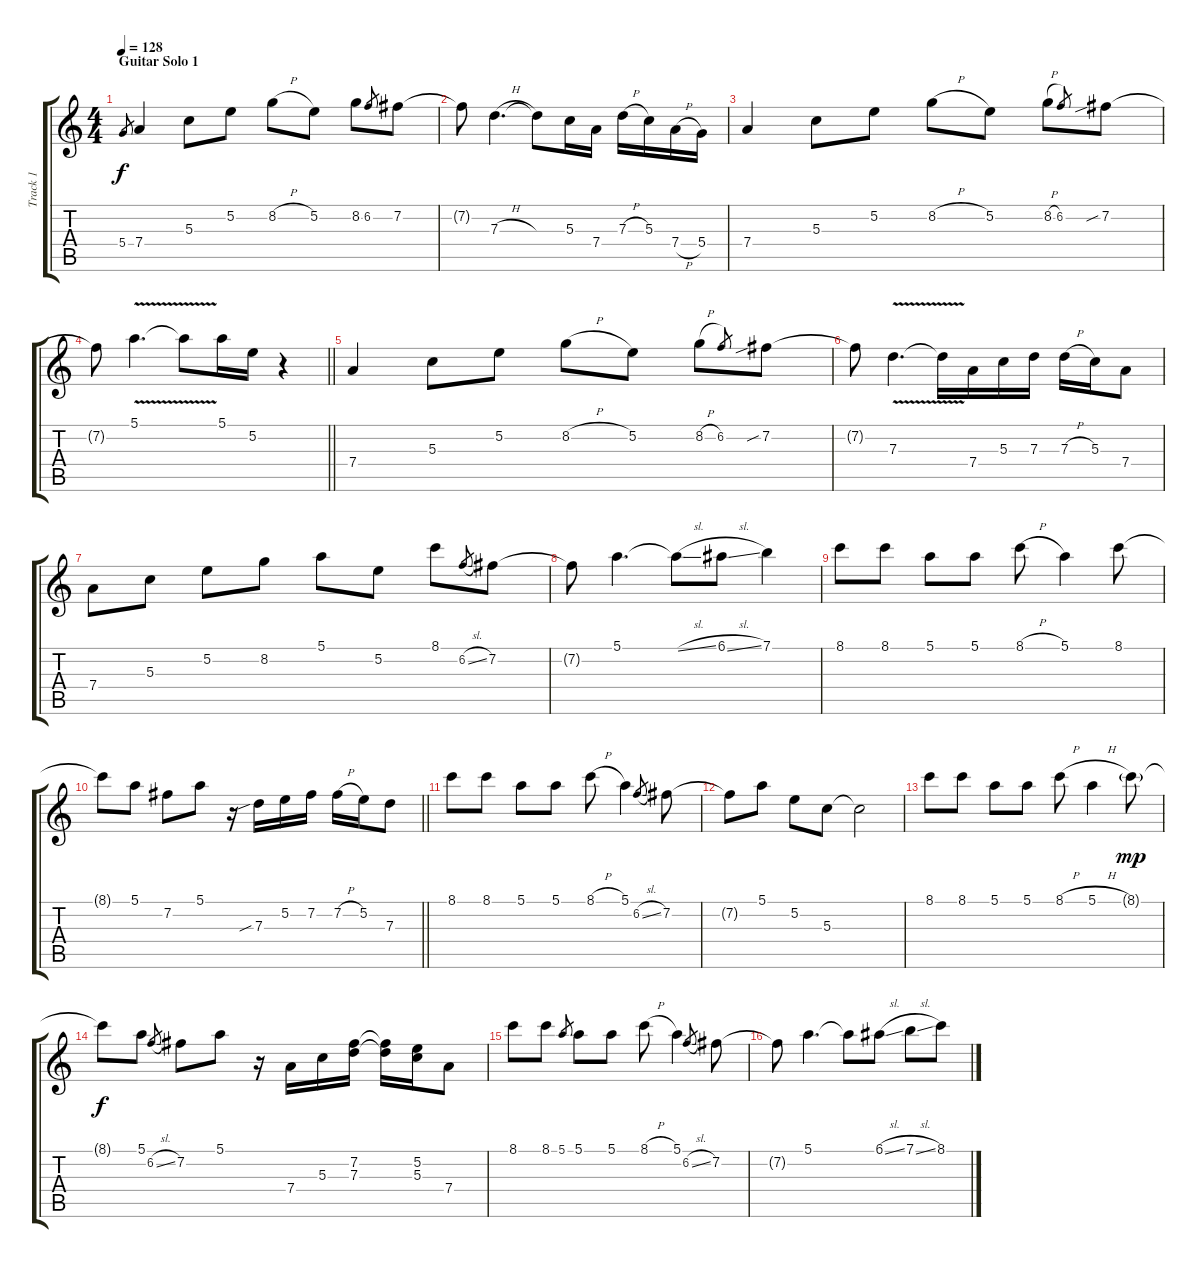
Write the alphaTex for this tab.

\track ("Track 1" "Track 1") {instrument distortionguitar}
\staff {score tabs}
\tuning (E4 B3 G3 D3 A2 E2) {hide}
\ts (4 4)
\section ("" "Guitar Solo 1")
\tempo 128
\clef g2
\ks c
5.4.8{gr dy f} 7.4.4 5.3.8 5.2.8 8.2{h}.8 5.2.8 8.2.8 6.2.8{gr} 7.2.8 |
7.2{t}.8 7.3{h}.4{d} 7.3{t}.8 5.3.16 7.4.16 7.3{h}.16 5.3.16 7.4{h}.16 5.4.16 |
7.4.4 5.3.8 5.2.8 8.2{h}.8 5.2.8 8.2{h}.8 6.2.8{gr} 7.2{sib}.8 |
\barLineRight lightlight
7.2{t}.8 5.1{v}.4{d} 5.1{t}.8 5.1.16 5.2.16 r.4 |
7.4.4 5.3.8 5.2.8 8.2{h}.8 5.2.8 8.2{h}.8 6.2.8{gr} 7.2{sib}.8 |
7.2{t}.8 7.3{v}.4{d} 7.3{t}.16 7.4.16 5.3.16 7.3.16 7.3{h}.16 5.3.16 7.4.8 |
7.4.8 5.3.8 5.2.8 8.2.8 5.1.8 5.2.8 8.1.8 6.2{sl}.8{gr} 7.2.8 |
7.2{t}.8 5.1.4{d} 5.1{sl t}.8 6.1{sl}.8 7.1.4 |
8.1.8 8.1.8 5.1.8 5.1.8 8.1{h}.8 5.1.4 8.1.8 |
\barLineRight lightlight
8.1{t}.8 5.1.8 7.2.8 5.1.8 r.16 7.3{sib}.16 5.2.16 7.2.16 7.2{h}.16 5.2.16 7.3.8 |
8.1.8 8.1.8 5.1.8 5.1.8 8.1{h}.8 5.1.4 6.2{sl}.8{gr} 7.2.8 |
7.2{t}.8 5.1.8 5.2.8 5.3.8 5.3{t}.2 |
8.1.8 8.1.8 5.1.8 5.1.8 8.1{h}.8 5.1{h}.4 8.1{g}.8{dy mp} |
8.1{t}.8{dy f} 5.1.8 6.2{sl}.8{gr} 7.2.8 5.1.8 r.16 7.4.16 5.3.16 (7.2 7.3).16 (7.2{t} 7.3{t}).16 (5.2 5.3).16 7.4.8 |
8.1.8 8.1.8 5.1.8{gr} 5.1.8 5.1.8 8.1{h}.8 5.1.4 6.2{sl}.8{gr} 7.2.8 |
7.2{t}.8 5.1.4{d} 5.1{t}.8 6.1{sl}.8 7.1{sl}.8 8.1.8
